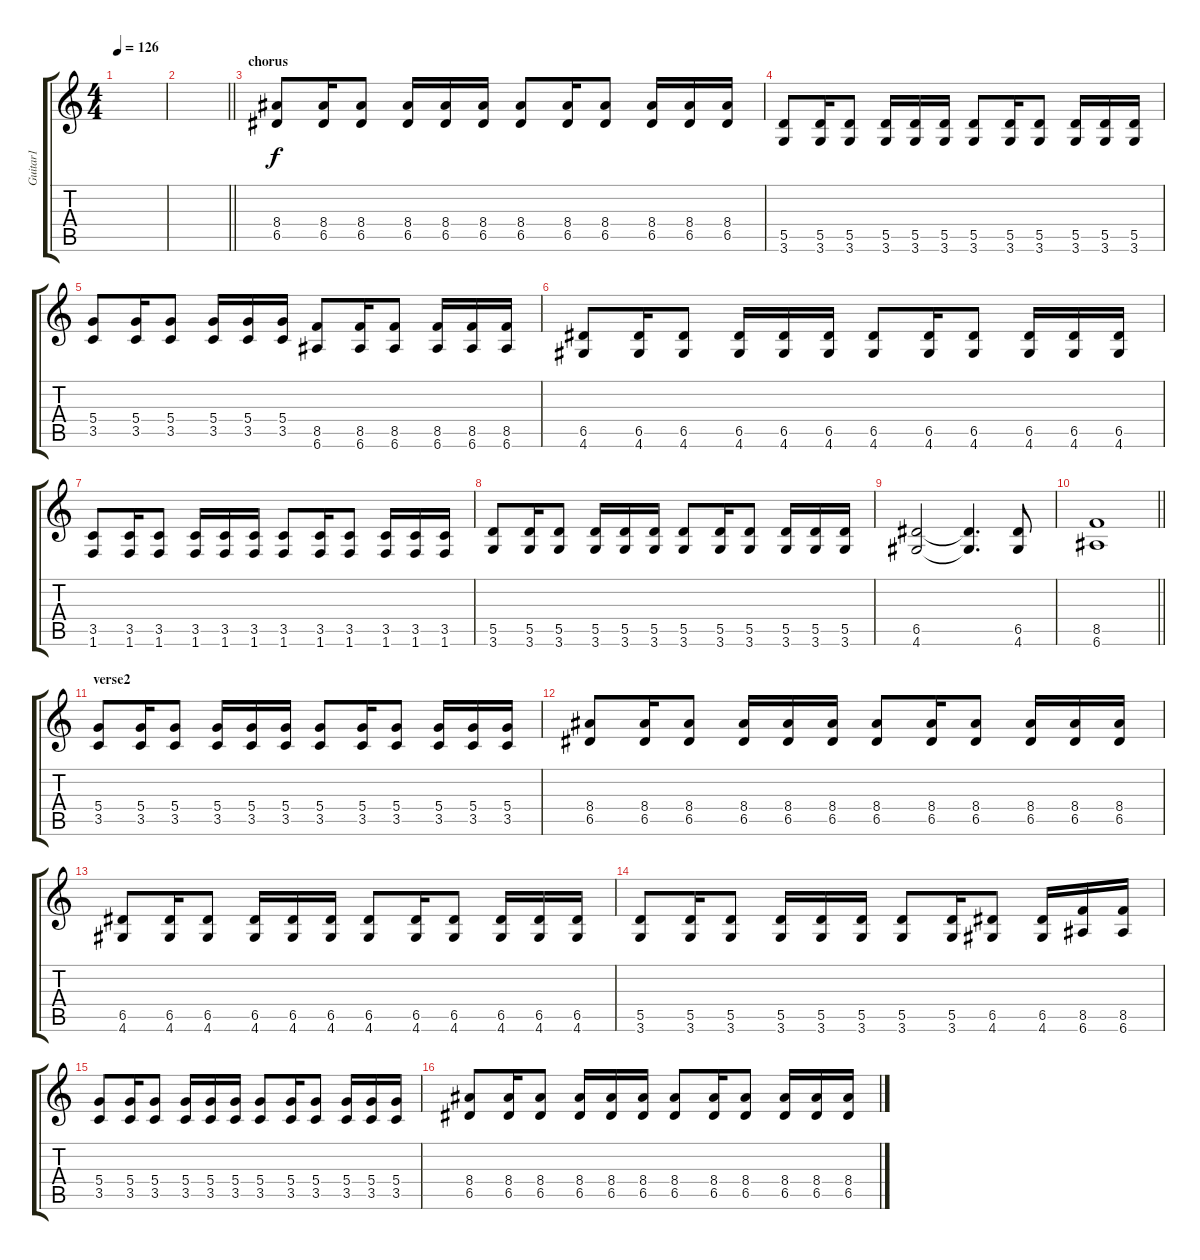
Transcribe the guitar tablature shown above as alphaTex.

\track ("Guitar1" "Guitar1") {instrument overdrivenguitar}
\staff {score tabs}
\tuning (E4 B3 G3 D3 A2 E2) {hide}
\ts (4 4)
\tempo 126
\clef g2
\ks c
|
\barLineRight lightlight
|
\section ("" "chorus")
(8.4 6.5).8 (8.4 6.5).16 (8.4 6.5).8 (8.4 6.5).16 (8.4 6.5).16 (8.4 6.5).16 (8.4 6.5).8 (8.4 6.5).16 (8.4 6.5).8 (8.4 6.5).16 (8.4 6.5).16 (8.4 6.5).16 |
(5.5 3.6).8 (5.5 3.6).16 (5.5 3.6).8 (5.5 3.6).16 (5.5 3.6).16 (5.5 3.6).16 (5.5 3.6).8 (5.5 3.6).16 (5.5 3.6).8 (5.5 3.6).16 (5.5 3.6).16 (5.5 3.6).16 |
(5.4 3.5).8 (5.4 3.5).16 (5.4 3.5).8 (5.4 3.5).16 (5.4 3.5).16 (5.4 3.5).16 (8.5 6.6).8 (8.5 6.6).16 (8.5 6.6).8 (8.5 6.6).16 (8.5 6.6).16 (8.5 6.6).16 |
(6.5 4.6).8 (6.5 4.6).16 (6.5 4.6).8 (6.5 4.6).16 (6.5 4.6).16 (6.5 4.6).16 (6.5 4.6).8 (6.5 4.6).16 (6.5 4.6).8 (6.5 4.6).16 (6.5 4.6).16 (6.5 4.6).16 |
(3.5 1.6).8 (3.5 1.6).16 (3.5 1.6).8 (3.5 1.6).16 (3.5 1.6).16 (3.5 1.6).16 (3.5 1.6).8 (3.5 1.6).16 (3.5 1.6).8 (3.5 1.6).16 (3.5 1.6).16 (3.5 1.6).16 |
(5.5 3.6).8 (5.5 3.6).16 (5.5 3.6).8 (5.5 3.6).16 (5.5 3.6).16 (5.5 3.6).16 (5.5 3.6).8 (5.5 3.6).16 (5.5 3.6).8 (5.5 3.6).16 (5.5 3.6).16 (5.5 3.6).16 |
(6.5 4.6).2 (6.5{t} 4.6{t}).4{d} (6.5 4.6).8 |
\barLineRight lightlight
(8.5 6.6).1 |
\section ("" "verse2")
(5.4 3.5).8 (5.4 3.5).16 (5.4 3.5).8 (5.4 3.5).16 (5.4 3.5).16 (5.4 3.5).16 (5.4 3.5).8 (5.4 3.5).16 (5.4 3.5).8 (5.4 3.5).16 (5.4 3.5).16 (5.4 3.5).16 |
(8.4 6.5).8 (8.4 6.5).16 (8.4 6.5).8 (8.4 6.5).16 (8.4 6.5).16 (8.4 6.5).16 (8.4 6.5).8 (8.4 6.5).16 (8.4 6.5).8 (8.4 6.5).16 (8.4 6.5).16 (8.4 6.5).16 |
(6.5 4.6).8 (6.5 4.6).16 (6.5 4.6).8 (6.5 4.6).16 (6.5 4.6).16 (6.5 4.6).16 (6.5 4.6).8 (6.5 4.6).16 (6.5 4.6).8 (6.5 4.6).16 (6.5 4.6).16 (6.5 4.6).16 |
(5.5 3.6).8 (5.5 3.6).16 (5.5 3.6).8 (5.5 3.6).16 (5.5 3.6).16 (5.5 3.6).16 (5.5 3.6).8 (5.5 3.6).16 (6.5 4.6).8 (6.5 4.6).16 (8.5 6.6).16 (8.5 6.6).16 |
(5.4 3.5).8 (5.4 3.5).16 (5.4 3.5).8 (5.4 3.5).16 (5.4 3.5).16 (5.4 3.5).16 (5.4 3.5).8 (5.4 3.5).16 (5.4 3.5).8 (5.4 3.5).16 (5.4 3.5).16 (5.4 3.5).16 |
(8.4 6.5).8 (8.4 6.5).16 (8.4 6.5).8 (8.4 6.5).16 (8.4 6.5).16 (8.4 6.5).16 (8.4 6.5).8 (8.4 6.5).16 (8.4 6.5).8 (8.4 6.5).16 (8.4 6.5).16 (8.4 6.5).16
